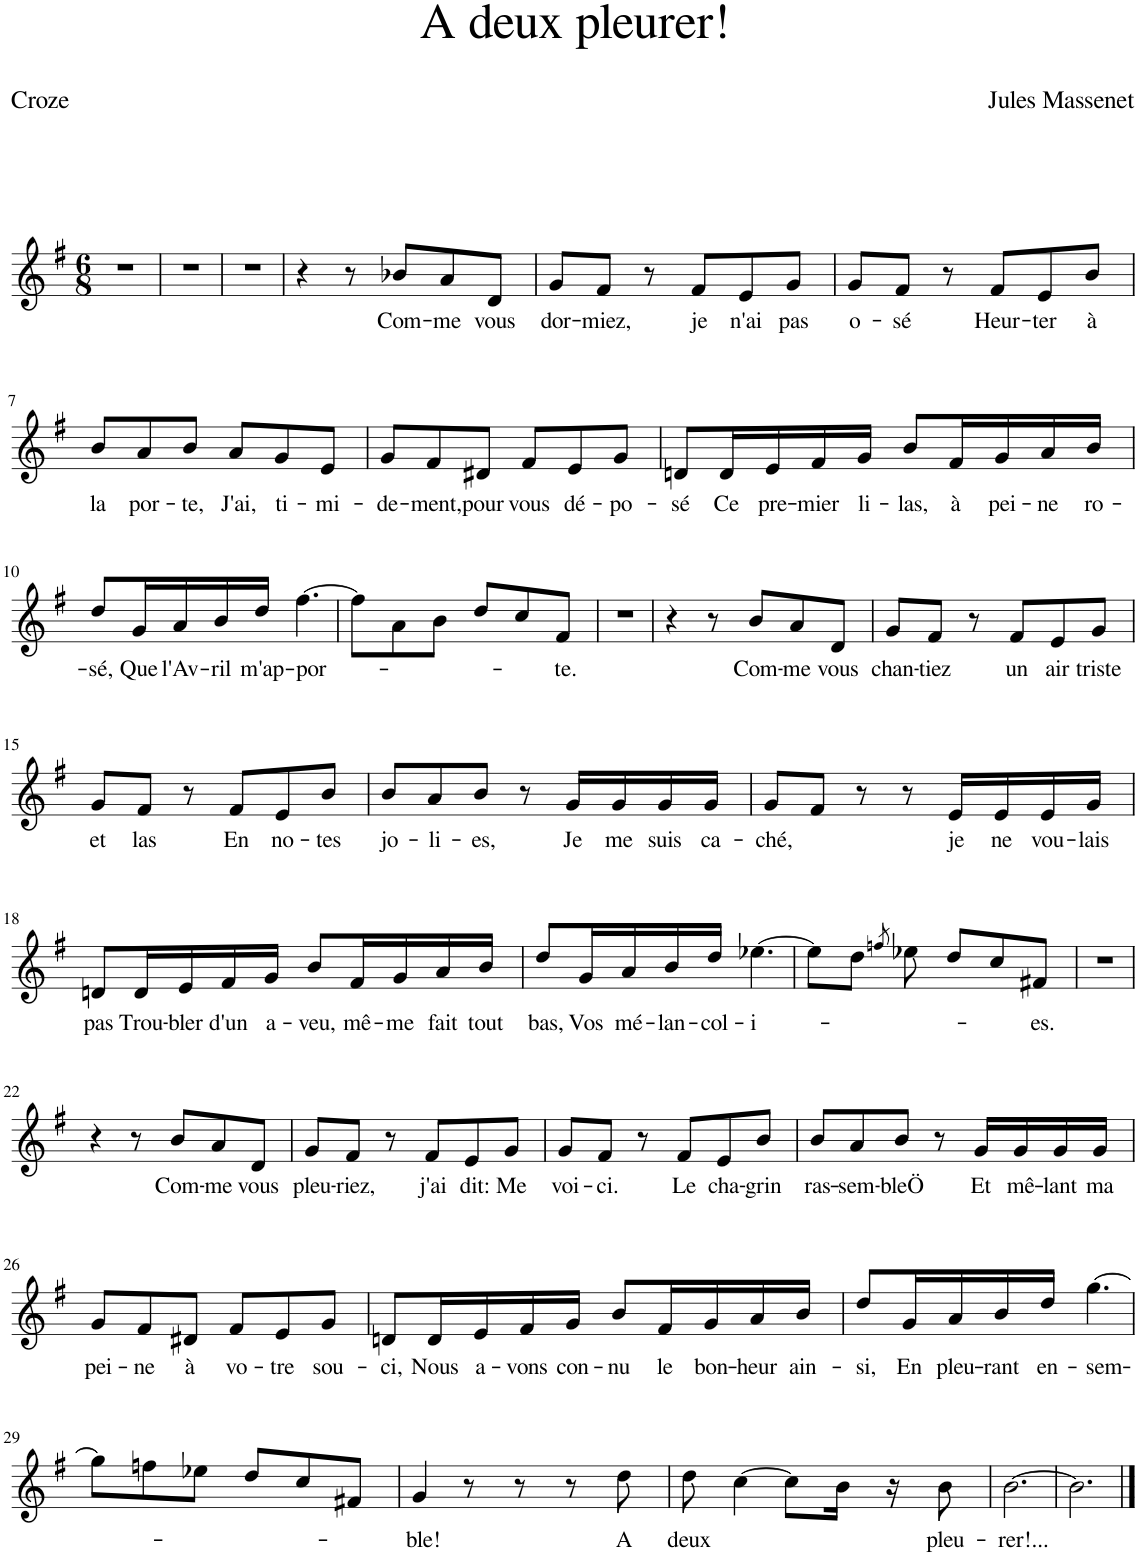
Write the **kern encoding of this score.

**kern	**text
*part1	*part1
*staff1	*staff1
*I"Piano	*
*I'Pno	*
*clefG2	*
*k[f#]	*
*M6/8	*
=1	=1
2.r	.
=2	=2
2.r	.
=3	=3
2.r	.
=4	=4
4r	.
8r	.
!	!LO:LY:b
8b-X/L	Com-
!	!LO:LY:b
8a/	-me
!	!LO:LY:b
8d/J	vous
=5	=5
!	!LO:LY:b
8g/L	dor-
!	!LO:LY:b
8f#/J	-miez,
8r	.
!	!LO:LY:b
8f#/L	je
!	!LO:LY:b
8e/	n'ai
!	!LO:LY:b
8g/J	pas
=6	=6
!	!LO:LY:b
8g/L	o-
!	!LO:LY:b
8f#/J	-sé
8r	.
!	!LO:LY:b
8f#/L	Heur-
!	!LO:LY:b
8e/	-ter
!	!LO:LY:b
8b/J	à
!!LO:LB:g=z
=7	=7
!	!LO:LY:b
8b/L	la
!	!LO:LY:b
8a/	por-
!	!LO:LY:b
8b/J	-te,
!	!LO:LY:b
8a/L	J'ai,
!	!LO:LY:b
8g/	ti-
!	!LO:LY:b
8e/J	-mi-
=8	=8
!	!LO:LY:b
8g/L	-de-
!	!LO:LY:b
8f#/	-ment,
!	!LO:LY:b
8d#X/J	pour
!	!LO:LY:b
8f#/L	vous
!	!LO:LY:b
8e/	dé-
!	!LO:LY:b
8g/J	-po-
=9	=9
!	!LO:LY:b
8dn/L	-sé
!	!LO:LY:b
16d/L	Ce
!	!LO:LY:b
16e/	pre-
!	!LO:LY:b
16f#/	-mier
!	!LO:LY:b
16g/JJ	li-
!	!LO:LY:b
8b/L	-las,
!	!LO:LY:b
16f#/L	à
!	!LO:LY:b
16g/	pei-
!	!LO:LY:b
16a/	-ne
!	!LO:LY:b
16b/JJ	ro-
!!LO:LB:g=z
=10	=10
!	!LO:LY:b
8dd/L	-sé,
!	!LO:LY:b
16g/L	Que
!	!LO:LY:b
16a/	l'Av-
!	!LO:LY:b
16b/	-ril
!	!LO:LY:b
16dd/JJ	m'ap-
!	!LO:LY:b
[4.ff#\	-por-
=11	=11
8ff#\L]	.
8a\	.
8b\J	.
8dd/L	.
8cc/	.
!	!LO:LY:b
8f#/J	-te.
=12	=12
2.r	.
=13	=13
4r	.
8r	.
!	!LO:LY:b
8b/L	Com-
!	!LO:LY:b
8a/	-me
!	!LO:LY:b
8d/J	vous
=14	=14
!	!LO:LY:b
8g/L	chan-
!	!LO:LY:b
8f#/J	-tiez
8r	.
!	!LO:LY:b
8f#/L	un
!	!LO:LY:b
8e/	air
!	!LO:LY:b
8g/J	triste
!!LO:LB:g=z
=15	=15
!	!LO:LY:b
8g/L	et
!	!LO:LY:b
8f#/J	las
8r	.
!	!LO:LY:b
8f#/L	En
!	!LO:LY:b
8e/	no-
!	!LO:LY:b
8b/J	-tes
=16	=16
!	!LO:LY:b
8b/L	jo-
!	!LO:LY:b
8a/	-li-
!	!LO:LY:b
8b/J	-es,
8r	.
!	!LO:LY:b
16g/LL	Je
!	!LO:LY:b
16g/	me
!	!LO:LY:b
16g/	suis
!	!LO:LY:b
16g/JJ	ca-
=17	=17
!	!LO:LY:b
8g/L	-ché,
8f#/J	.
8r	.
8r	.
!	!LO:LY:b
16e/LL	je
!	!LO:LY:b
16e/	ne
!	!LO:LY:b
16e/	vou-
!	!LO:LY:b
16g/JJ	-lais
!!LO:LB:g=z
=18	=18
!	!LO:LY:b
8dn/L	pas
!	!LO:LY:b
16d/L	Trou-
!	!LO:LY:b
16e/	-bler
!	!LO:LY:b
16f#/	d'un
!	!LO:LY:b
16g/JJ	a-
!	!LO:LY:b
8b/L	-veu,
!	!LO:LY:b
16f#/L	mê-
!	!LO:LY:b
16g/	-me
!	!LO:LY:b
16a/	fait
!	!LO:LY:b
16b/JJ	tout
=19	=19
!	!LO:LY:b
8dd/L	bas,
!	!LO:LY:b
16g/L	Vos
!	!LO:LY:b
16a/	mé-
!	!LO:LY:b
16b/	-lan-
!	!LO:LY:b
16dd/JJ	-col-
!	!LO:LY:b
[4.ee-X\	-i-
=20	=20
8ee-\L]	.
8dd\J	.
8qffn/	.
8ee-X\	.
8dd/L	.
8cc/	.
!	!LO:LY:b
8f#X/J	-es.
=21	=21
2.r	.
!!LO:LB:g=z
=22	=22
4r	.
8r	.
!	!LO:LY:b
8b/L	Com-
!	!LO:LY:b
8a/	-me
!	!LO:LY:b
8d/J	vous
=23	=23
!	!LO:LY:b
8g/L	pleu-
!	!LO:LY:b
8f#/J	riez,
8r	.
!	!LO:LY:b
8f#/L	j'ai
!	!LO:LY:b
8e/	dit:
!	!LO:LY:b
8g/J	Me
=24	=24
!	!LO:LY:b
8g/L	voi-
!	!LO:LY:b
8f#/J	-ci.
8r	.
!	!LO:LY:b
8f#/L	Le
!	!LO:LY:b
8e/	cha-
!	!LO:LY:b
8b/J	-grin
=25	=25
!	!LO:LY:b
8b/L	ras-
!	!LO:LY:b
8a/	-sem-
!	!LO:LY:b
8b/J	-bleÖ
8r	.
!	!LO:LY:b
16g/LL	Et
!	!LO:LY:b
16g/	mê-
!	!LO:LY:b
16g/	-lant
!	!LO:LY:b
16g/JJ	ma
!!LO:LB:g=z
=26	=26
!	!LO:LY:b
8g/L	pei-
!	!LO:LY:b
8f#/	-ne
!	!LO:LY:b
8d#X/J	à
!	!LO:LY:b
8f#/L	vo-
!	!LO:LY:b
8e/	-tre
!	!LO:LY:b
8g/J	sou-
=27	=27
!	!LO:LY:b
8dn/L	-ci,
!	!LO:LY:b
16d/L	Nous
!	!LO:LY:b
16e/	a-
!	!LO:LY:b
16f#/	-vons
!	!LO:LY:b
16g/JJ	con-
!	!LO:LY:b
8b/L	-nu
!	!LO:LY:b
16f#/L	le
!	!LO:LY:b
16g/	bon-
!	!LO:LY:b
16a/	-heur
!	!LO:LY:b
16b/JJ	ain-
=28	=28
!	!LO:LY:b
8dd/L	-si,
!	!LO:LY:b
16g/L	En
!	!LO:LY:b
16a/	pleu-
!	!LO:LY:b
16b/	-rant
!	!LO:LY:b
16dd/JJ	en-
!	!LO:LY:b
[4.gg\	-sem-
!!LO:LB:g=z
=29	=29
8gg\L]	.
8ffn\	.
8ee-X\J	.
8dd/L	.
8cc/	.
8f#X/J	.
=30	=30
!	!LO:LY:b
4g/	-ble!
8r	.
8r	.
8r	.
!	!LO:LY:b
8dd\	A
=31	=31
!	!LO:LY:b
8dd\	deux
[4cc\	.
8cc\L]	.
16b\Jk	.
16r	.
!	!LO:LY:b
8b\	pleu-
=32	=32
!	!LO:LY:b
[2.b\	-rer!...
=33	=33
2.b\]	.
==	==
*-	*-
